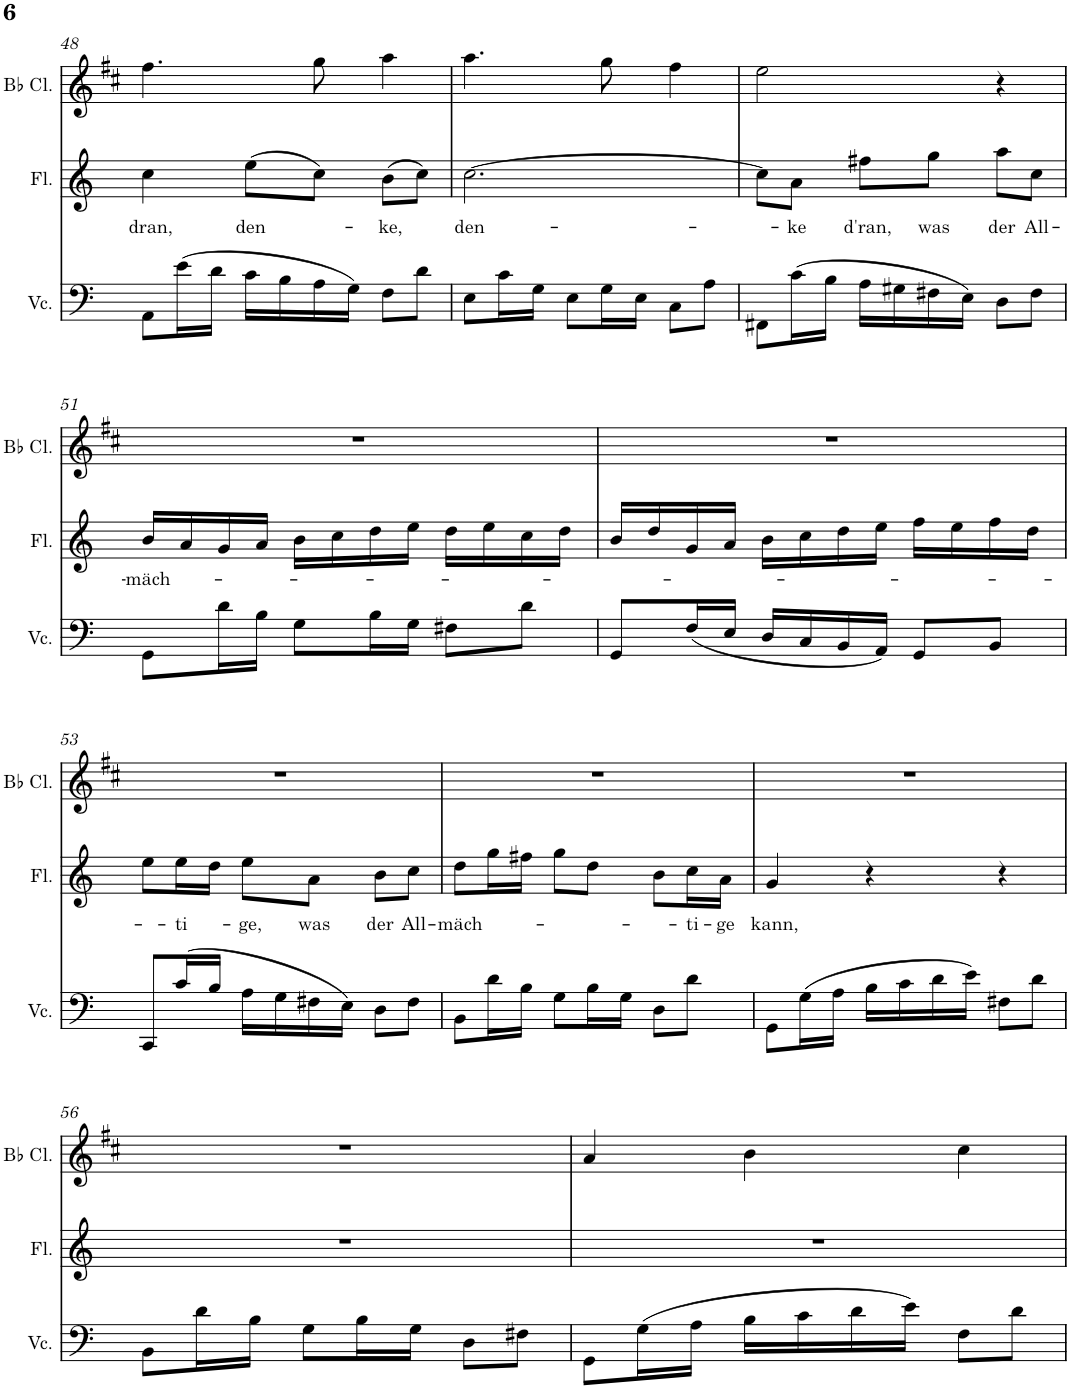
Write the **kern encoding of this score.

**kern	**kern	**text	**kern
*part3	*part2	*part2	*part1
*staff3	*staff2	*staff2	*staff1
*I"Violoncello	*I"Flute	*	*I"Bb Clarinet
*I'Vc.	*I'Fl.	*	*I'Bb Cl.
!!LO:PB:g=z
*clefF4	*clefG2	*	*clefG2
*	*	*	*Trd1c2
*k[]	*k[]	*	*k[f#c#]
*M3/4	*M3/4	*	*M3/4
=48	=48	=48	=48
!	!	!LO:LY:b	!
8AA\L	4cc\	dran,	4.ff#\
(16e\L	.	.	.
16d\JJ	.	.	.
!	!	!LO:LY:b	!
16c\LL	(8ee\L	den	.
16B\	.	.	.
16A\	8cc\J)	.	8gg\
16G\JJ)	.	.	.
!	!	!LO:LY:b	!
8F\L	(8b\L	ke,	4aa\
8d\J	8cc\J)	.	.
=49	=49	=49	=49
!	!	!LO:LY:b	!
8E\L	[2.cc\	den-	4.aa\
16c\L	.	.	.
16G\JJ	.	.	.
8E\L	.	.	.
16G\L	.	.	8gg\
16E\JJ	.	.	.
8C\L	.	.	4ff#\
8A\J	.	.	.
=50	=50	=50	=50
8FF#X\L	8cc\L]	.	2ee\
!	!	!LO:LY:b	!
(16c\L	8a\J	ke	.
16B\JJ	.	.	.
!	!	!LO:LY:b	!
16A\LL	8ff#X\L	d'ran,	.
16G#X\	.	.	.
!	!	!LO:LY:b	!
16F#X\	8gg\J	was	.
16E\JJ)	.	.	.
!	!	!LO:LY:b	!
8D\L	8aa\L	der	4r
!	!	!LO:LY:b	!
8F#\J	8cc\J	All-	.
!!LO:LB:g=z
=51	=51	=51	=51
!	!	!LO:LY:b	!
8GG\L	16b/LL	mäch	2.r
.	16a/	.	.
16d\L	16g/	.	.
16B\JJ	16a/JJ	.	.
8G\L	16b\LL	.	.
.	16cc\	.	.
16B\L	16dd\	.	.
16G\JJ	16ee\JJ	.	.
8F#X\L	16dd\LL	.	.
.	16ee\	.	.
8d\J	16cc\	.	.
.	16dd\JJ	.	.
=52	=52	=52	=52
8GG/L	16b/LL	.	2.r
.	16dd/	.	.
(16F/L	16g/	.	.
16E/JJ	16a/JJ	.	.
16D/LL	16b\LL	.	.
16C/	16cc\	.	.
16BB/	16dd\	.	.
16AA/JJ)	16ee\JJ	.	.
8GG/L	16ff\LL	.	.
.	16ee\	.	.
8BB/J	16ff\	.	.
.	16dd\JJ	.	.
!!LO:LB:g=z
=53	=53	=53	=53
8CC/L	8ee\L	.	2.r
!	!	!LO:LY:b	!
(16c/L	16ee\L	ti	.
16B/JJ	16dd\JJ	.	.
!	!	!LO:LY:b	!
16A\LL	8ee\L	ge,	.
16G\	.	.	.
!	!	!LO:LY:b	!
16F#X\	8a\J	was	.
16E\JJ)	.	.	.
!	!	!LO:LY:b	!
8D\L	8b\L	der	.
!	!	!LO:LY:b	!
8F#\J	8cc\J	All-	.
=54	=54	=54	=54
!	!	!LO:LY:b	!
8BB\L	8dd\L	mäch	2.r
16d\L	16gg\L	.	.
16B\JJ	16ff#X\JJ	.	.
8G\L	8gg\L	.	.
16B\L	8dd\J	.	.
16G\JJ	.	.	.
8D\L	8b\L	.	.
!	!	!LO:LY:b	!
8d\J	16cc\L	ti-	.
!	!	!LO:LY:b	!
.	16a\JJ	ge	.
=55	=55	=55	=55
!	!	!LO:LY:b	!
8GG\L	4g/	kann,	2.r
(16G\L	.	.	.
16A\JJ	.	.	.
16B\LL	4r	.	.
16c\	.	.	.
16d\	.	.	.
16e\JJ)	.	.	.
8F#X\L	4r	.	.
8d\J	.	.	.
!!LO:LB:g=z
=56	=56	=56	=56
8BB\L	2.r	.	2.r
16d\L	.	.	.
16B\JJ	.	.	.
8G\L	.	.	.
16B\L	.	.	.
16G\JJ	.	.	.
8D\L	.	.	.
8F#X\J	.	.	.
=57	=57	=57	=57
8GG\L	2.r	.	4a/
(16G\L	.	.	.
16A\JJ	.	.	.
16B\LL	.	.	4b\
16c\	.	.	.
16d\	.	.	.
16e\JJ)	.	.	.
8F\L	.	.	4cc#\
8d\J	.	.	.
=	=	=	=
*-	*-	*-	*-
